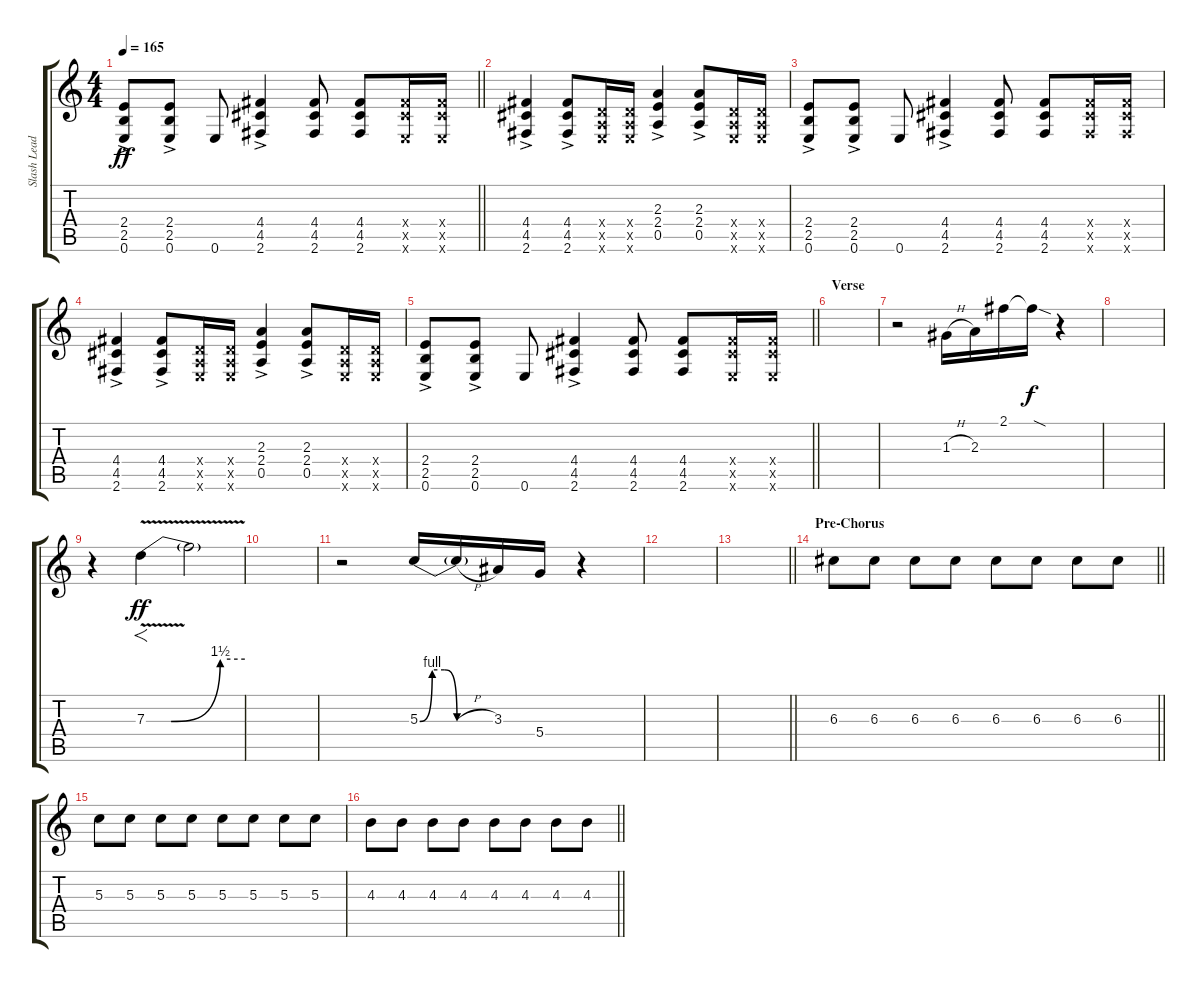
\track ("Slash Lead Guitar" "Slash Lead") {instrument overdrivenguitar}
\staff {score tabs}
\tuning (E4 B3 G3 D3 A2 E2) {hide}
\ts (4 4)
\tempo 165
\clef g2
\barLineRight lightlight
\ks c
(2.4 2.5{ac} 0.6{ac}).8{dy ff} (2.4 2.5{ac} 0.6{ac}).8 0.6.8 (4.4 4.5{ac} 2.6{ac}).4 (4.4 4.5 2.6).8 (4.4 4.5 2.6).8 (4.4{x} 4.5{x} 0.6{x}).16 (4.4{x} 4.5{x} 0.6{x}).16 |
(4.4 4.5{ac} 2.6{ac}).4 (4.4 4.5{ac} 2.6{ac}).8 (0.4{x} 0.5{x} 0.6{x}).16 (0.4{x} 0.5{x} 0.6{x}).16 (2.3{ac} 2.4{ac} 0.5{ac}).4 (2.3{ac} 2.4{ac} 0.5{ac}).8 (0.4{x} 0.5{x} 0.6{x}).16 (0.4{x} 0.5{x} 0.6{x}).16 |
(2.4 2.5{ac} 0.6{ac}).8 (2.4 2.5{ac} 0.6{ac}).8 0.6.8 (4.4 4.5{ac} 2.6{ac}).4 (4.4 4.5 2.6).8 (4.4 4.5 2.6).8 (4.4{x} 4.5{x} 2.6{x}).16 (4.4{x} 4.5{x} 2.6{x}).16 |
(4.4 4.5{ac} 2.6{ac}).4 (4.4 4.5{ac} 2.6{ac}).8 (0.4{x} 0.5{x} 0.6{x}).16 (0.4{x} 0.5{x} 0.6{x}).16 (2.3{ac} 2.4{ac} 0.5{ac}).4 (2.3{ac} 2.4{ac} 0.5{ac}).8 (0.4{x} 0.5{x} 0.6{x}).16 (0.4{x} 0.5{x} 0.6{x}).16 |
\barLineRight lightlight
(2.4 2.5{ac} 0.6{ac}).8 (2.4 2.5{ac} 0.6{ac}).8 0.6.8 (4.4 4.5{ac} 2.6{ac}).4 (4.4 4.5 2.6).8 (4.4 4.5 2.6).8 (4.4{x} 4.5{x} 0.6{x}).16 (4.4{x} 4.5{x} 0.6{x}).16 |
\section ("" "Verse")
|
r.2 1.3{h}.16 2.3.16 2.1.16 2.1{sod t}.16{dy f} r.4 |
|
r.4 7.3{be (custom 0 0 6 0 15 0 45 6 60 6) v}.4{f dy ff} 7.3{t}.2 |
|
r.2 5.3{be (custom 0 0 10 4 20 4 30 0 60 0)}.16 5.3{h t}.16 3.3.16 5.4.16 r.4 |
|
\barLineRight lightlight
|
\section ("" "Pre-Chorus")
\barLineRight lightlight
6.3.8 6.3.8 6.3.8 6.3.8 6.3.8 6.3.8 6.3.8 6.3.8 |
5.3.8 5.3.8 5.3.8 5.3.8 5.3.8 5.3.8 5.3.8 5.3.8 |
\barLineRight lightlight
4.3.8 4.3.8 4.3.8 4.3.8 4.3.8 4.3.8 4.3.8 4.3.8
